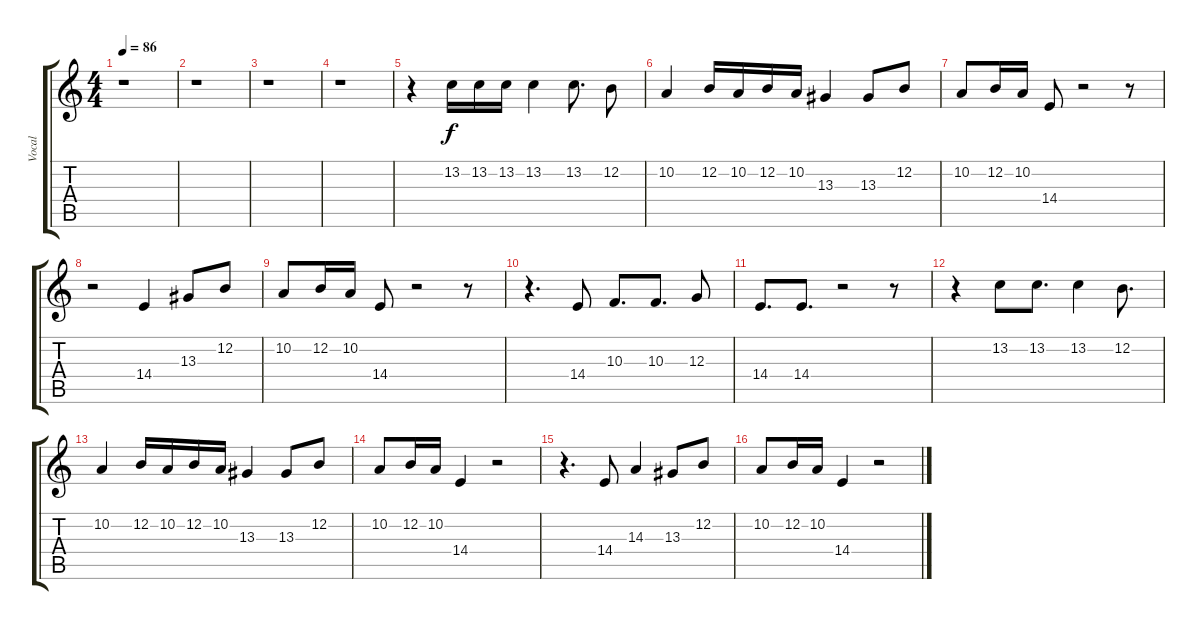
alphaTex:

\track ("Vocal" "Vocal") {instrument lead3calliope}
\staff {score tabs}
\tuning (E4 B3 G3 D3 A2 E2) {hide}
\ts (4 4)
\tempo 86
\clef g2
\ks c
r.1{dy f instrument lead3calliope} |
r.1 |
r.1 |
r.1 |
r.4 13.2.16 13.2.16 13.2.16 13.2.4 13.2.8{d} 12.2.8 |
10.2.4 12.2.16 10.2.16 12.2.16 10.2.16 13.3.4 13.3.8 12.2.8 |
10.2.8 12.2.16 10.2.16 14.4.8 r.2 r.8 |
r.2 14.4.4 13.3.8 12.2.8 |
10.2.8 12.2.16 10.2.16 14.4.8 r.2 r.8 |
r.4{d} 14.4.8 10.3.8{d} 10.3.8{d} 12.3.8 |
14.4.8{d} 14.4.8{d} r.2 r.8 |
r.4 13.2.8 13.2.8{d} 13.2.4 12.2.8{d} |
10.2.4 12.2.16 10.2.16 12.2.16 10.2.16 13.3.4 13.3.8 12.2.8 |
10.2.8 12.2.16 10.2.16 14.4.4 r.2 |
r.4{d} 14.4.8 14.3.4 13.3.8 12.2.8 |
10.2.8 12.2.16 10.2.16 14.4.4 r.2
